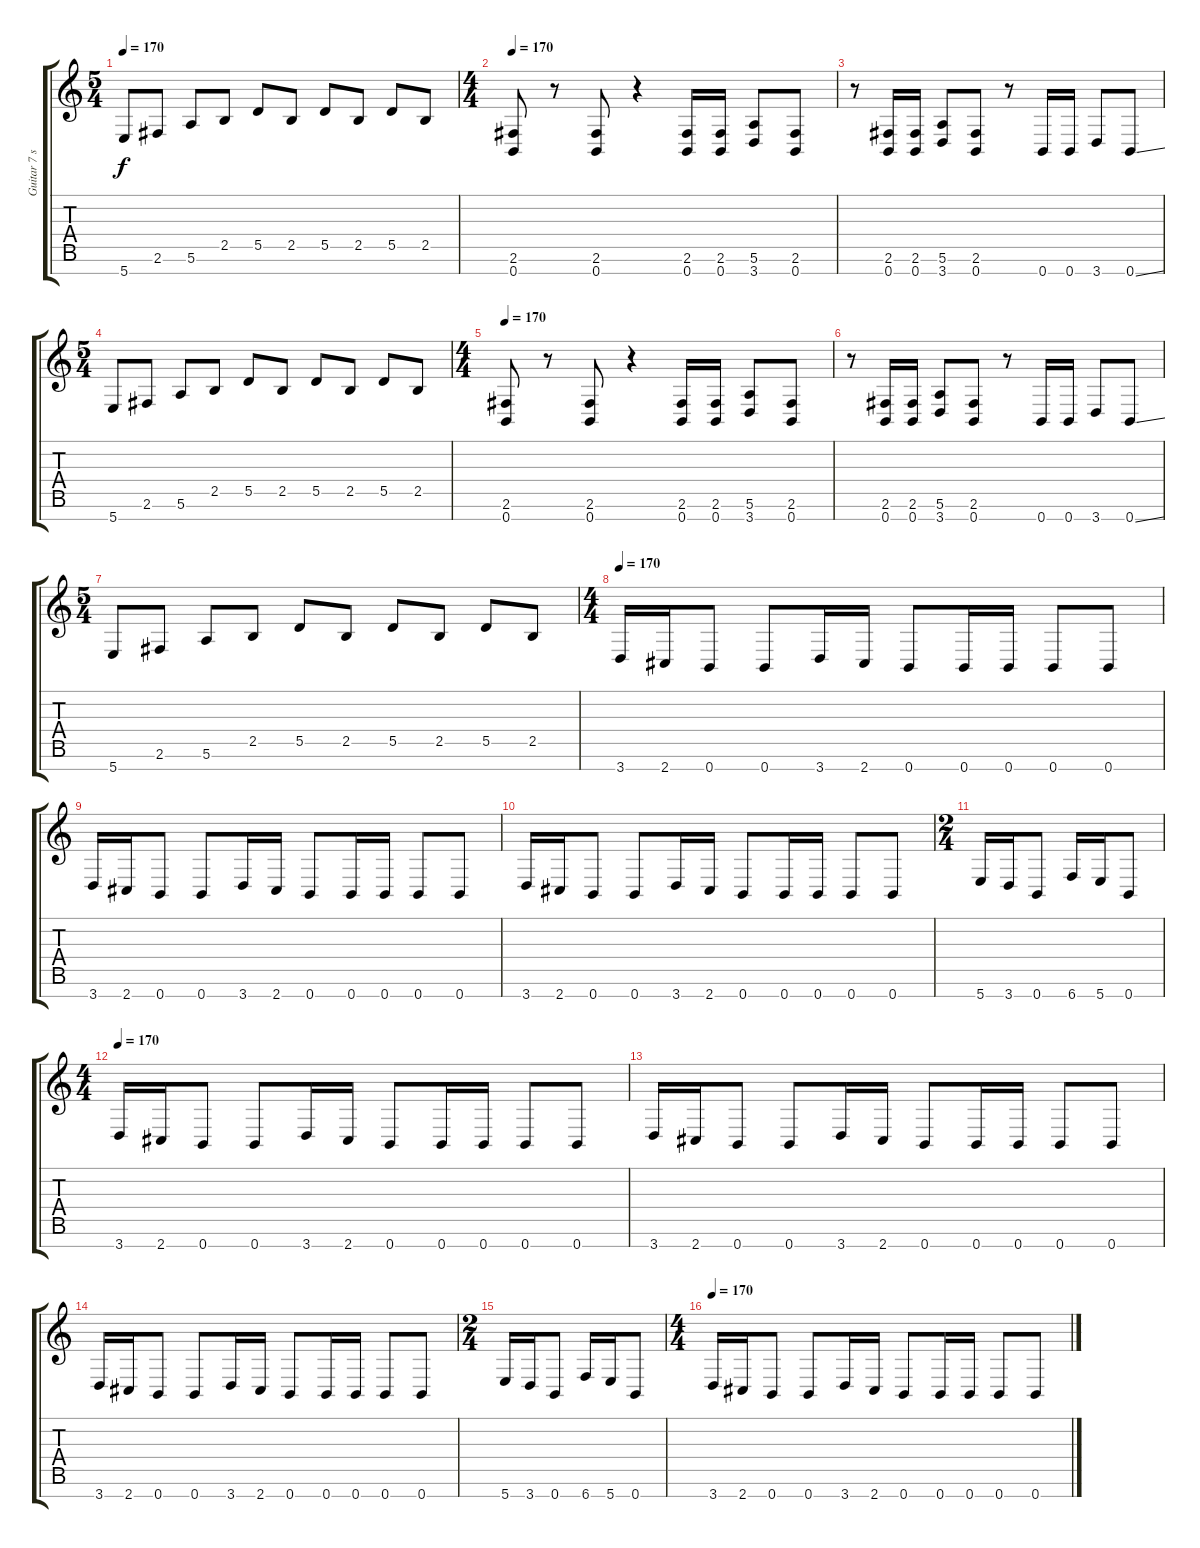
\track ("Guitar 7 strings" "Guitar 7 s") {instrument distortionguitar}
\staff {score tabs}
\tuning (E4 B3 G3 D3 A2 E2 B1) {hide}
\ts (5 4)
\tempo 170
\clef g2
\ks c
5.7.8{dy f} 2.6.8 5.6.8 2.5.8 5.5.8 2.5.8 5.5.8 2.5.8 5.5.8 2.5.8 |
\ts (4 4)
\tempo 170
(2.6 0.7).8 r.8 (2.6 0.7).8 r.4 (2.6 0.7).16 (2.6 0.7).16 (5.6 3.7).8 (2.6 0.7).8 |
r.8 (2.6 0.7).16 (2.6 0.7).16 (5.6 3.7).8 (2.6 0.7).8 r.8 0.7.16 0.7.16 3.7.8 0.7{ss}.8 |
\ts (5 4)
5.7.8 2.6.8 5.6.8 2.5.8 5.5.8 2.5.8 5.5.8 2.5.8 5.5.8 2.5.8 |
\ts (4 4)
\tempo 170
(2.6 0.7).8 r.8 (2.6 0.7).8 r.4 (2.6 0.7).16 (2.6 0.7).16 (5.6 3.7).8 (2.6 0.7).8 |
r.8 (2.6 0.7).16 (2.6 0.7).16 (5.6 3.7).8 (2.6 0.7).8 r.8 0.7.16 0.7.16 3.7.8 0.7{ss}.8 |
\ts (5 4)
5.7.8 2.6.8 5.6.8 2.5.8 5.5.8 2.5.8 5.5.8 2.5.8 5.5.8 2.5.8 |
\ts (4 4)
\tempo 170
3.7.16 2.7.16 0.7.8 0.7.8 3.7.16 2.7.16 0.7.8 0.7.16 0.7.16 0.7.8 0.7.8 |
3.7.16 2.7.16 0.7.8 0.7.8 3.7.16 2.7.16 0.7.8 0.7.16 0.7.16 0.7.8 0.7.8 |
3.7.16 2.7.16 0.7.8 0.7.8 3.7.16 2.7.16 0.7.8 0.7.16 0.7.16 0.7.8 0.7.8 |
\ts (2 4)
5.7.16 3.7.16 0.7.8 6.7.16 5.7.16 0.7.8 |
\ts (4 4)
\tempo 170
3.7.16 2.7.16 0.7.8 0.7.8 3.7.16 2.7.16 0.7.8 0.7.16 0.7.16 0.7.8 0.7.8 |
3.7.16 2.7.16 0.7.8 0.7.8 3.7.16 2.7.16 0.7.8 0.7.16 0.7.16 0.7.8 0.7.8 |
3.7.16 2.7.16 0.7.8 0.7.8 3.7.16 2.7.16 0.7.8 0.7.16 0.7.16 0.7.8 0.7.8 |
\ts (2 4)
5.7.16 3.7.16 0.7.8 6.7.16 5.7.16 0.7.8 |
\ts (4 4)
\tempo 170
3.7.16 2.7.16 0.7.8 0.7.8 3.7.16 2.7.16 0.7.8 0.7.16 0.7.16 0.7.8 0.7.8
